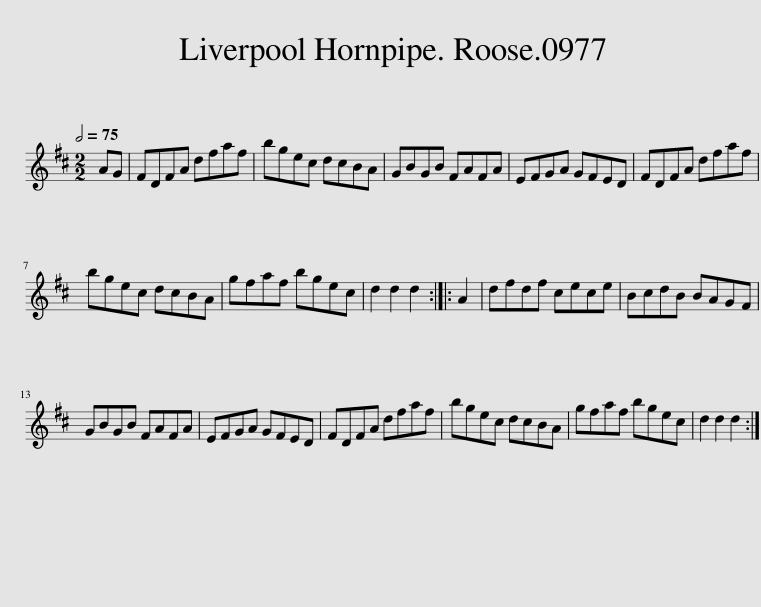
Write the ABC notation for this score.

X:1
L:1/8
Q:1/2=75
M:2/2
I:linebreak $
K:D
V:1 treble
V:1
 AG | FDFA dfaf | bgec dcBA | GBGB FAFA | EFGA GFED | %5
 FDFA dfaf |$ bgec dcBA | gfaf bgec | d2 d2 d2 :: A2 | %10
 dfdf cece | BcdB BAGF |$ GBGB FAFA | EFGA GFED | FDFA dfaf | %15
 bgec dcBA | gfaf bgec | d2 d2 d2 :| %18
